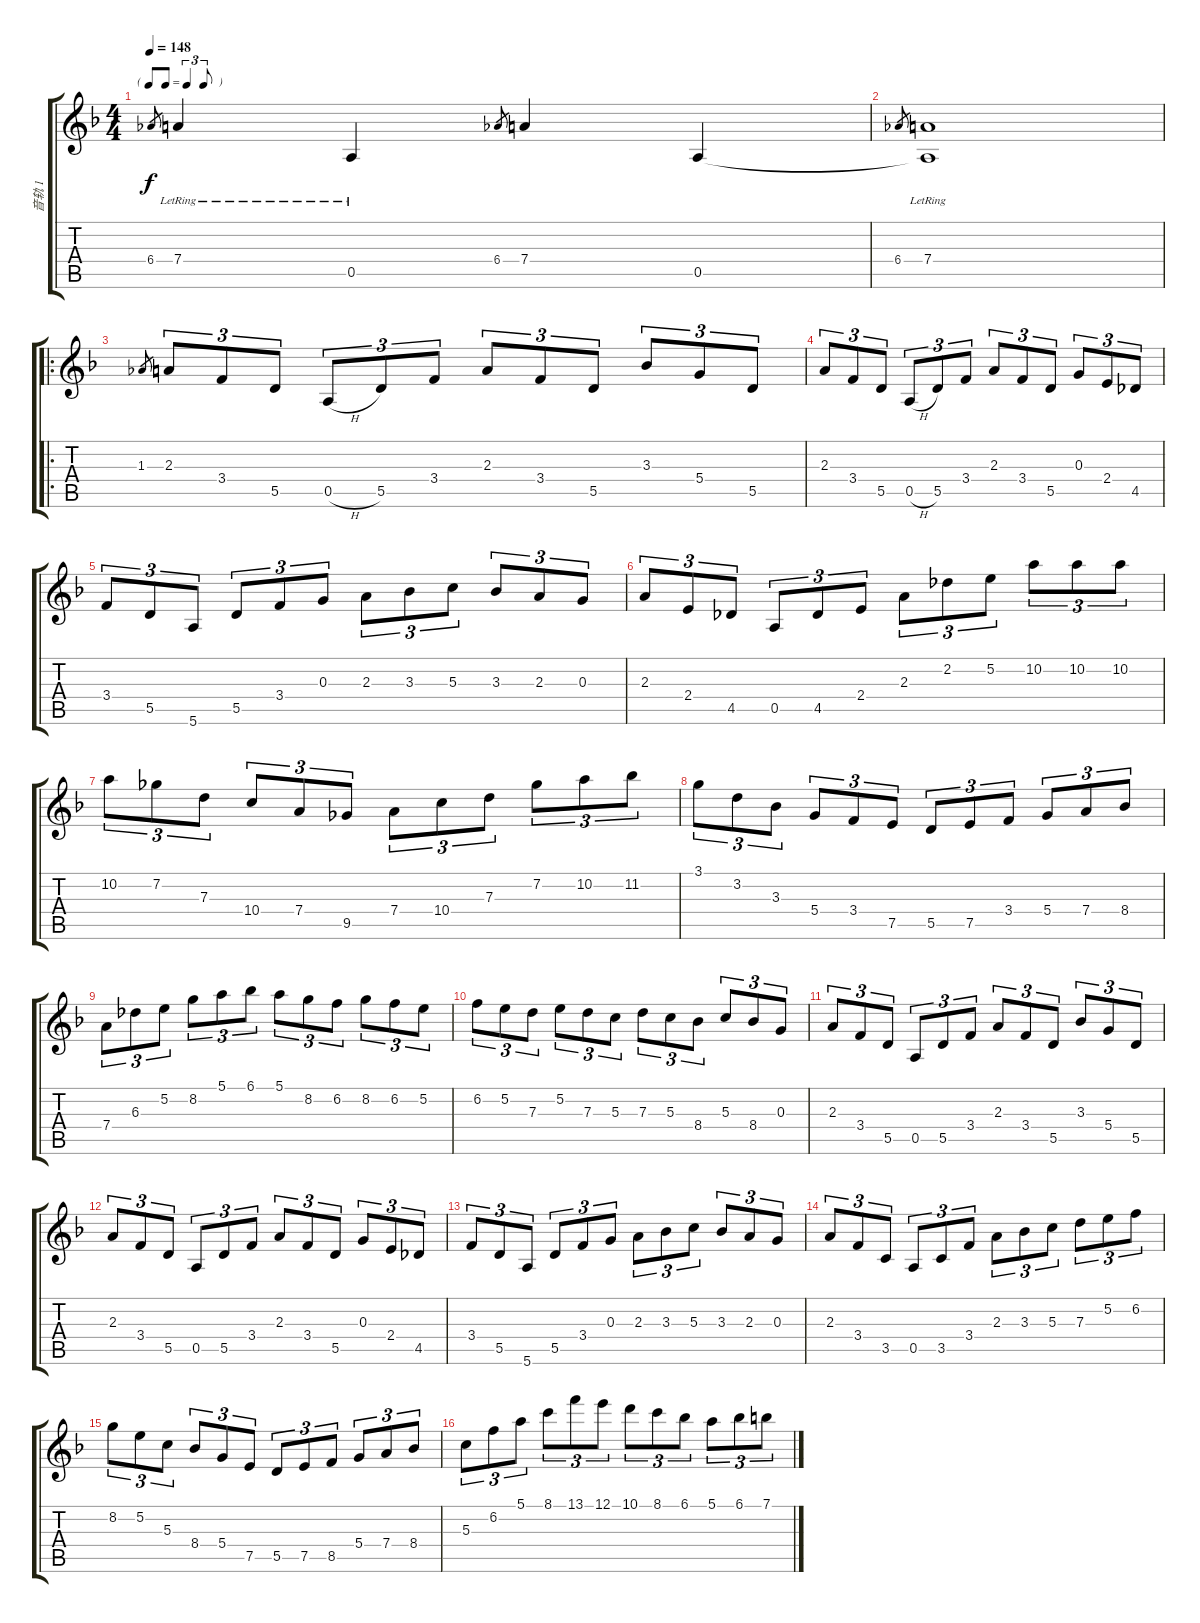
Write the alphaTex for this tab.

\track ("音轨 1" "音轨 1") {instrument acousticguitarnylon}
\staff {score tabs}
\tuning (E4 B3 G3 D3 A2 E2) {hide}
\ts (4 4)
\tf triplet8th
\tempo 148
\clef g2
\ks f
6.4.8{gr dy f instrument acousticguitarnylon} 7.4{lr}.4 0.5{lr}.4 6.4.8{gr} 7.4.4 0.5.4 |
6.4.8{gr} (7.4{lr} 0.5{t}).1 |
\ro
1.3.8{gr} 2.3.8{tu (3 2)} 3.4.8{tu (3 2)} 5.5.8{tu (3 2)} 0.5{h}.8{tu (3 2)} 5.5.8{tu (3 2)} 3.4.8{tu (3 2)} 2.3.8{tu (3 2)} 3.4.8{tu (3 2)} 5.5.8{tu (3 2)} 3.3.8{tu (3 2)} 5.4.8{tu (3 2)} 5.5.8{tu (3 2)} |
2.3.8{tu (3 2)} 3.4.8{tu (3 2)} 5.5.8{tu (3 2)} 0.5{h}.8{tu (3 2)} 5.5.8{tu (3 2)} 3.4.8{tu (3 2)} 2.3.8{tu (3 2)} 3.4.8{tu (3 2)} 5.5.8{tu (3 2)} 0.3.8{tu (3 2)} 2.4.8{tu (3 2)} 4.5.8{tu (3 2)} |
3.4.8{tu (3 2)} 5.5.8{tu (3 2)} 5.6.8{tu (3 2)} 5.5.8{tu (3 2)} 3.4.8{tu (3 2)} 0.3.8{tu (3 2)} 2.3.8{tu (3 2)} 3.3.8{tu (3 2)} 5.3.8{tu (3 2)} 3.3.8{tu (3 2)} 2.3.8{tu (3 2)} 0.3.8{tu (3 2)} |
2.3.8{tu (3 2)} 2.4.8{tu (3 2)} 4.5.8{tu (3 2)} 0.5.8{tu (3 2)} 4.5.8{tu (3 2)} 2.4.8{tu (3 2)} 2.3.8{tu (3 2)} 2.2.8{tu (3 2)} 5.2.8{tu (3 2)} 10.2.8{tu (3 2)} 10.2.8{tu (3 2)} 10.2.8{tu (3 2)} |
10.2.8{tu (3 2)} 7.2.8{tu (3 2)} 7.3.8{tu (3 2)} 10.4.8{tu (3 2)} 7.4.8{tu (3 2)} 9.5.8{tu (3 2)} 7.4.8{tu (3 2)} 10.4.8{tu (3 2)} 7.3.8{tu (3 2)} 7.2.8{tu (3 2)} 10.2.8{tu (3 2)} 11.2.8{tu (3 2)} |
3.1.8{tu (3 2)} 3.2.8{tu (3 2)} 3.3.8{tu (3 2)} 5.4.8{tu (3 2)} 3.4.8{tu (3 2)} 7.5.8{tu (3 2)} 5.5.8{tu (3 2)} 7.5.8{tu (3 2)} 3.4.8{tu (3 2)} 5.4.8{tu (3 2)} 7.4.8{tu (3 2)} 8.4.8{tu (3 2)} |
7.4.8{tu (3 2)} 6.3.8{tu (3 2)} 5.2.8{tu (3 2)} 8.2.8{tu (3 2)} 5.1.8{tu (3 2)} 6.1.8{tu (3 2)} 5.1.8{tu (3 2)} 8.2.8{tu (3 2)} 6.2.8{tu (3 2)} 8.2.8{tu (3 2)} 6.2.8{tu (3 2)} 5.2.8{tu (3 2)} |
6.2.8{tu (3 2)} 5.2.8{tu (3 2)} 7.3.8{tu (3 2)} 5.2.8{tu (3 2)} 7.3.8{tu (3 2)} 5.3.8{tu (3 2)} 7.3.8{tu (3 2)} 5.3.8{tu (3 2)} 8.4.8{tu (3 2)} 5.3.8{tu (3 2)} 8.4.8{tu (3 2)} 0.3.8{tu (3 2)} |
2.3.8{tu (3 2)} 3.4.8{tu (3 2)} 5.5.8{tu (3 2)} 0.5.8{tu (3 2)} 5.5.8{tu (3 2)} 3.4.8{tu (3 2)} 2.3.8{tu (3 2)} 3.4.8{tu (3 2)} 5.5.8{tu (3 2)} 3.3.8{tu (3 2)} 5.4.8{tu (3 2)} 5.5.8{tu (3 2)} |
2.3.8{tu (3 2)} 3.4.8{tu (3 2)} 5.5.8{tu (3 2)} 0.5.8{tu (3 2)} 5.5.8{tu (3 2)} 3.4.8{tu (3 2)} 2.3.8{tu (3 2)} 3.4.8{tu (3 2)} 5.5.8{tu (3 2)} 0.3.8{tu (3 2)} 2.4.8{tu (3 2)} 4.5.8{tu (3 2)} |
3.4.8{tu (3 2)} 5.5.8{tu (3 2)} 5.6.8{tu (3 2)} 5.5.8{tu (3 2)} 3.4.8{tu (3 2)} 0.3.8{tu (3 2)} 2.3.8{tu (3 2)} 3.3.8{tu (3 2)} 5.3.8{tu (3 2)} 3.3.8{tu (3 2)} 2.3.8{tu (3 2)} 0.3.8{tu (3 2)} |
2.3.8{tu (3 2)} 3.4.8{tu (3 2)} 3.5.8{tu (3 2)} 0.5.8{tu (3 2)} 3.5.8{tu (3 2)} 3.4.8{tu (3 2)} 2.3.8{tu (3 2)} 3.3.8{tu (3 2)} 5.3.8{tu (3 2)} 7.3.8{tu (3 2)} 5.2.8{tu (3 2)} 6.2.8{tu (3 2)} |
8.2.8{tu (3 2)} 5.2.8{tu (3 2)} 5.3.8{tu (3 2)} 8.4.8{tu (3 2)} 5.4.8{tu (3 2)} 7.5.8{tu (3 2)} 5.5.8{tu (3 2)} 7.5.8{tu (3 2)} 8.5.8{tu (3 2)} 5.4.8{tu (3 2)} 7.4.8{tu (3 2)} 8.4.8{tu (3 2)} |
5.3.8{tu (3 2)} 6.2.8{tu (3 2)} 5.1.8{tu (3 2)} 8.1.8{tu (3 2)} 13.1.8{tu (3 2)} 12.1.8{tu (3 2)} 10.1.8{tu (3 2)} 8.1.8{tu (3 2)} 6.1.8{tu (3 2)} 5.1.8{tu (3 2)} 6.1.8{tu (3 2)} 7.1.8{tu (3 2)}
